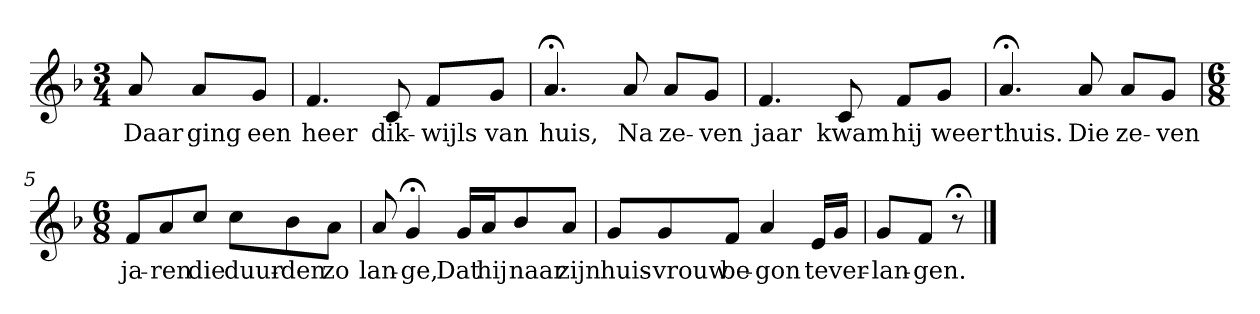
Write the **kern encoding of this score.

**kern	**text
*part1	*part1
*staff1	*staff1
*k[b-]	*
*F:	*
*M3/4	*
*MM120	*
=	=
8a	Daar
8aL	ging
8gJ	een
=1	=1
4.f	heer
8c	dik-
8fL	-wijls
8gJ	van
=2	=2
4.a;<	huis,
8a	Na
8aL	ze-
8gJ	-ven
=3	=3
4.f	jaar
8c	kwam
8fL	hij
8gJ	weer
=4	=4
4.a;<	thuis.
8a	Die
8aL	ze-
8gJ	-ven
=5	=5
*M6/8	*
8fL	ja-
8a	-ren
8ccJ	die
8ccL	duur-
8b-	-den
8aJ	zo
=6	=6
8a	lan-
4g;<	-ge,
16gLL	Dat
16aJ	hij
8b-	naar
8aJ	zijn
=7	=7
8gL	huis-
8g	-vrouw
8fJ	be-
4a	-gon
16eLL	te
16gJJ	ver-
=8	=8
8gL	-lan-
8fJ	-gen.
8r;<	.
==	==
*-	*-
